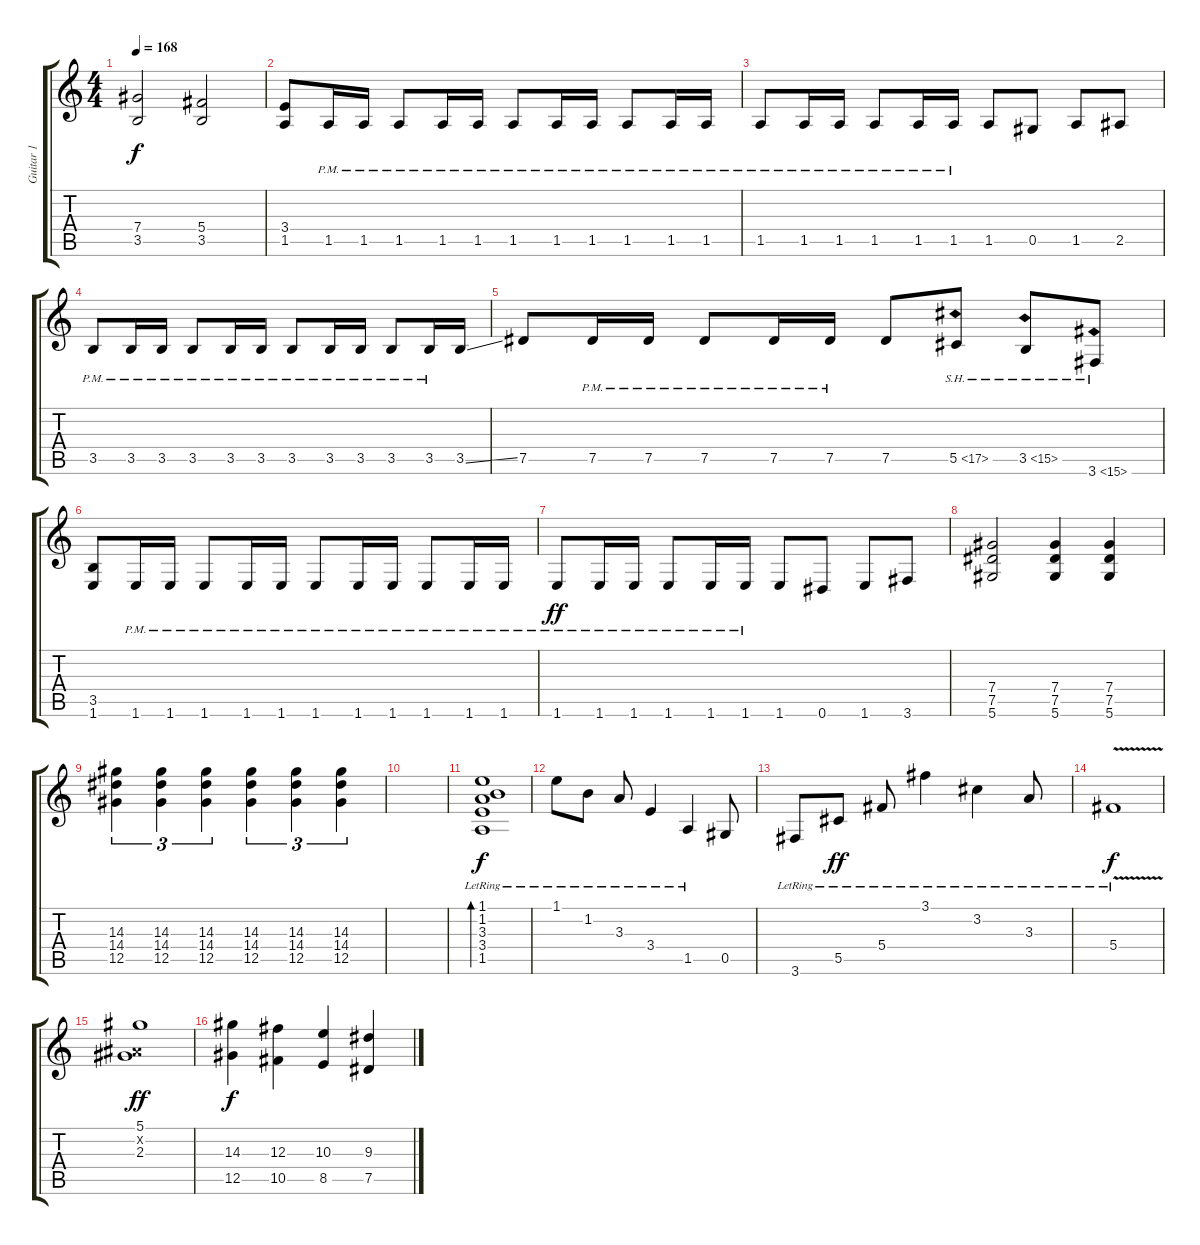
\track ("Guitar 1" "Guitar 1") {instrument distortionguitar}
\staff {score tabs}
\tuning (Eb4 Bb3 Gb3 Db3 Ab2 Eb2) {hide}
\ts (4 4)
\tempo 168
\clef g2
\ks c
(7.4 3.5).2{dy f} (5.4 3.5).2 |
(3.4 1.5).8 1.5{pm}.16 1.5{pm}.16 1.5{pm}.8 1.5{pm}.16 1.5{pm}.16 1.5{pm}.8 1.5{pm}.16 1.5{pm}.16 1.5{pm}.8 1.5{pm}.16 1.5{pm}.16 |
1.5{pm}.8 1.5{pm}.16 1.5{pm}.16 1.5{pm}.8 1.5{pm}.16 1.5{pm}.16 1.5.8 0.5.8 1.5.8 2.5.8 |
3.5{pm}.8 3.5{pm}.16 3.5{pm}.16 3.5{pm}.8 3.5{pm}.16 3.5{pm}.16 3.5{pm}.8 3.5{pm}.16 3.5{pm}.16 3.5{pm}.8 3.5{pm}.16 3.5{ss}.16 |
7.5.8 7.5{pm}.16 7.5{pm}.16 7.5{pm}.8 7.5{pm}.16 7.5{pm}.16 7.5.8 5.5{sh 12}.8 3.5{sh 12}.8 3.6{sh 12}.8 |
(3.5 1.6).8 1.6{pm}.16 1.6{pm}.16 1.6{pm}.8 1.6{pm}.16 1.6{pm}.16 1.6{pm}.8 1.6{pm}.16 1.6{pm}.16 1.6{pm}.8 1.6{pm}.16 1.6{pm}.16 |
1.6{pm}.8{dy ff} 1.6{pm}.16 1.6{pm}.16 1.6{pm}.8 1.6{pm}.16 1.6{pm}.16 1.6.8 0.6.8 1.6.8 3.6.8 |
(7.4 7.5 5.6).2 (7.4 7.5 5.6).4 (7.4 7.5 5.6).4 |
(14.3 14.4 12.5).4{tu (3 2)} (14.3 14.4 12.5).4{tu (3 2)} (14.3 14.4 12.5).4{tu (3 2)} (14.3 14.4 12.5).4{tu (3 2)} (14.3 14.4 12.5).4{tu (3 2)} (14.3 14.4 12.5).4{tu (3 2)} |
|
(1.1{lr} 1.2{lr} 3.3{lr} 3.4{lr} 1.5{lr}).1{bd 480 dy f} |
1.1{lr}.8 1.2{lr}.8 3.3{lr}.8 3.4{lr}.4 1.5{lr}.4 0.5.8 |
3.6{lr}.8 5.5{lr}.8{dy ff} 5.4{lr}.8 3.1{lr}.4 3.2{lr}.4 3.3{lr}.8 |
5.4{v lr}.1{dy f} |
(5.1 0.2{x} 2.3).1{dy ff} |
(14.3 12.5).4{dy f} (12.3 10.5).4 (10.3 8.5).4 (9.3 7.5).4
